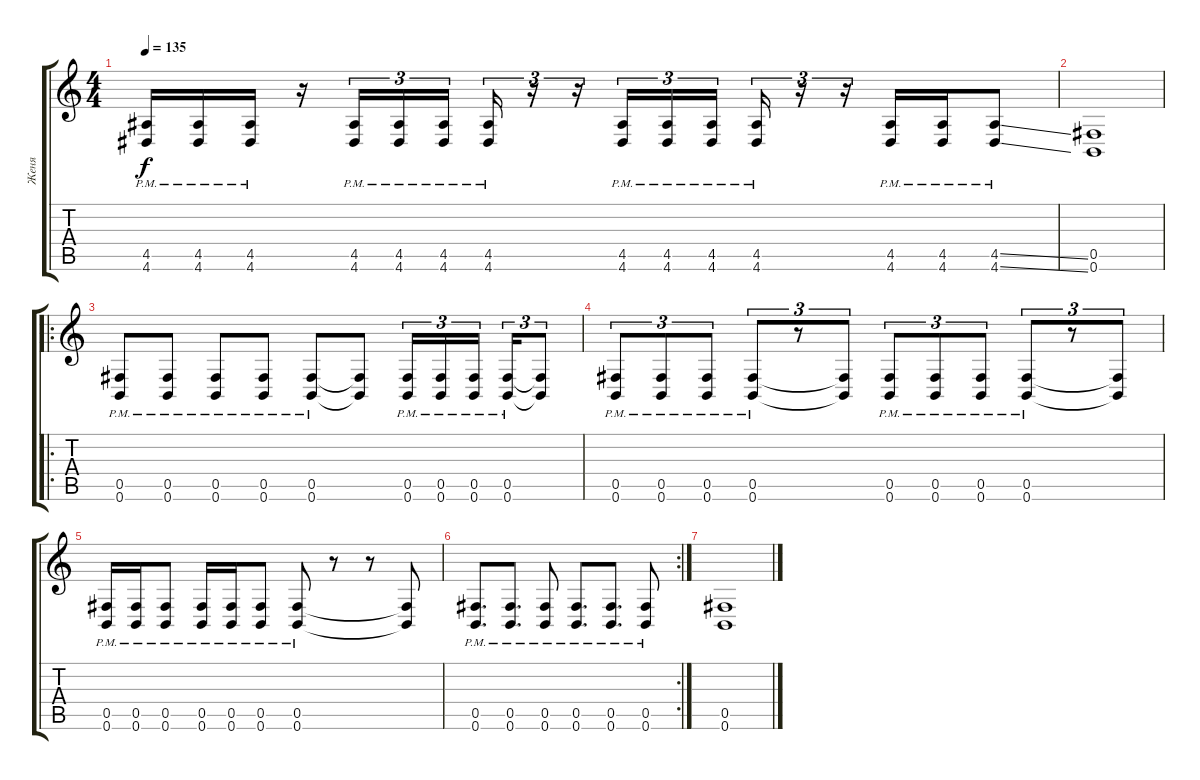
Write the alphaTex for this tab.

\track ("Женя" "Женя") {instrument distortionguitar}
\staff {score tabs}
\tuning (Db4 Ab3 E3 B2 Gb2 B1) {hide}
\ts (4 4)
\tempo 135
\clef g2
\ks c
(4.5{pm} 4.6{pm}).16{dy f} (4.5{pm} 4.6{pm}).16 (4.5{pm} 4.6{pm}).16 r.16 (4.5{pm} 4.6{pm}).16{tu (3 2)} (4.5{pm} 4.6{pm}).16{tu (3 2)} (4.5{pm} 4.6{pm}).16{tu (3 2) beam splitsecondary} (4.5{pm} 4.6{pm}).16{tu (3 2)} r.16{tu (3 2)} r.16{tu (3 2)} (4.5{pm} 4.6{pm}).16{tu (3 2)} (4.5{pm} 4.6{pm}).16{tu (3 2)} (4.5{pm} 4.6{pm}).16{tu (3 2) beam splitsecondary} (4.5{pm} 4.6{pm}).16{tu (3 2)} r.16{tu (3 2)} r.16{tu (3 2)} (4.5{pm} 4.6{pm}).16 (4.5{pm} 4.6{pm}).16 (4.5{ss pm} 4.6{ss pm}).8 |
(0.5 0.6).1 |
\ro
(0.5{pm} 0.6{pm}).8{instrument distortionguitar} (0.5{pm} 0.6{pm}).8 (0.5{pm} 0.6{pm}).8 (0.5{pm} 0.6{pm}).8 (0.5{pm} 0.6{pm}).8 (0.5{t} 0.6{t}).8 (0.5{pm} 0.6{pm}).16{tu (3 2)} (0.5{pm} 0.6{pm}).16{tu (3 2)} (0.5{pm} 0.6{pm}).16{tu (3 2) beam splitsecondary} (0.5{pm} 0.6{pm}).16{tu (3 2)} (0.5{t} 0.6{t}).8{tu (3 2)} |
(0.5{pm} 0.6{pm}).8{tu (3 2)} (0.5{pm} 0.6{pm}).8{tu (3 2)} (0.5{pm} 0.6{pm}).8{tu (3 2)} (0.5{pm} 0.6{pm}).8{tu (3 2)} r.8{tu (3 2)} (0.5{t} 0.6{t}).8{tu (3 2)} (0.5{pm} 0.6{pm}).8{tu (3 2)} (0.5{pm} 0.6{pm}).8{tu (3 2)} (0.5{pm} 0.6{pm}).8{tu (3 2)} (0.5{pm} 0.6{pm}).8{tu (3 2)} r.8{tu (3 2)} (0.5{t} 0.6{t}).8{tu (3 2)} |
(0.5{pm} 0.6{pm}).16 (0.5{pm} 0.6{pm}).16 (0.5{pm} 0.6{pm}).8 (0.5{pm} 0.6{pm}).16 (0.5{pm} 0.6{pm}).16 (0.5{pm} 0.6{pm}).8 (0.5{pm} 0.6{pm}).8 r.8 r.8 (0.5{t} 0.6{t}).8 |
\rc 2
(0.5{pm} 0.6{pm}).8{d} (0.5{pm} 0.6{pm}).8{d} (0.5{pm} 0.6{pm}).8 (0.5{pm} 0.6{pm}).8{d} (0.5{pm} 0.6{pm}).8{d} (0.5{pm} 0.6{pm}).8 |
(0.5 0.6).1
